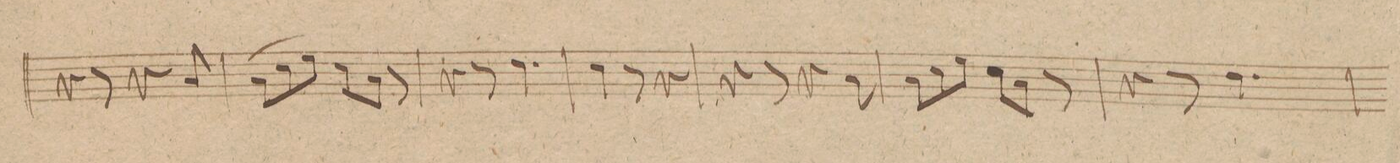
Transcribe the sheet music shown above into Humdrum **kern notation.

**kern	**dynam
*I"Oboi 1mo	*
*clefG2	*
*k[]	*
*M6/8	*
4r	.
8r	.
4r	.
8a/	.
=136	=136
(8a\L	.
8cc\	.
8ee\J)	.
8cc\L	.
8a\J	.
8r	.
=137	=137
4r	.
8r	.
4.dd\	.
=138	=138
4cc\	.
8r	.
4r	.
8r	.
=139	=139
4r	.
8r	.
4r	.
8a\	.
=140	=140
8a\L	.
8cc\	.
8ee\J	.
8cc\L	.
8a\J	.
8r	.
=141	=141
4r	.
8r	.
4.dd\	.
=142	=142
*-	*-
